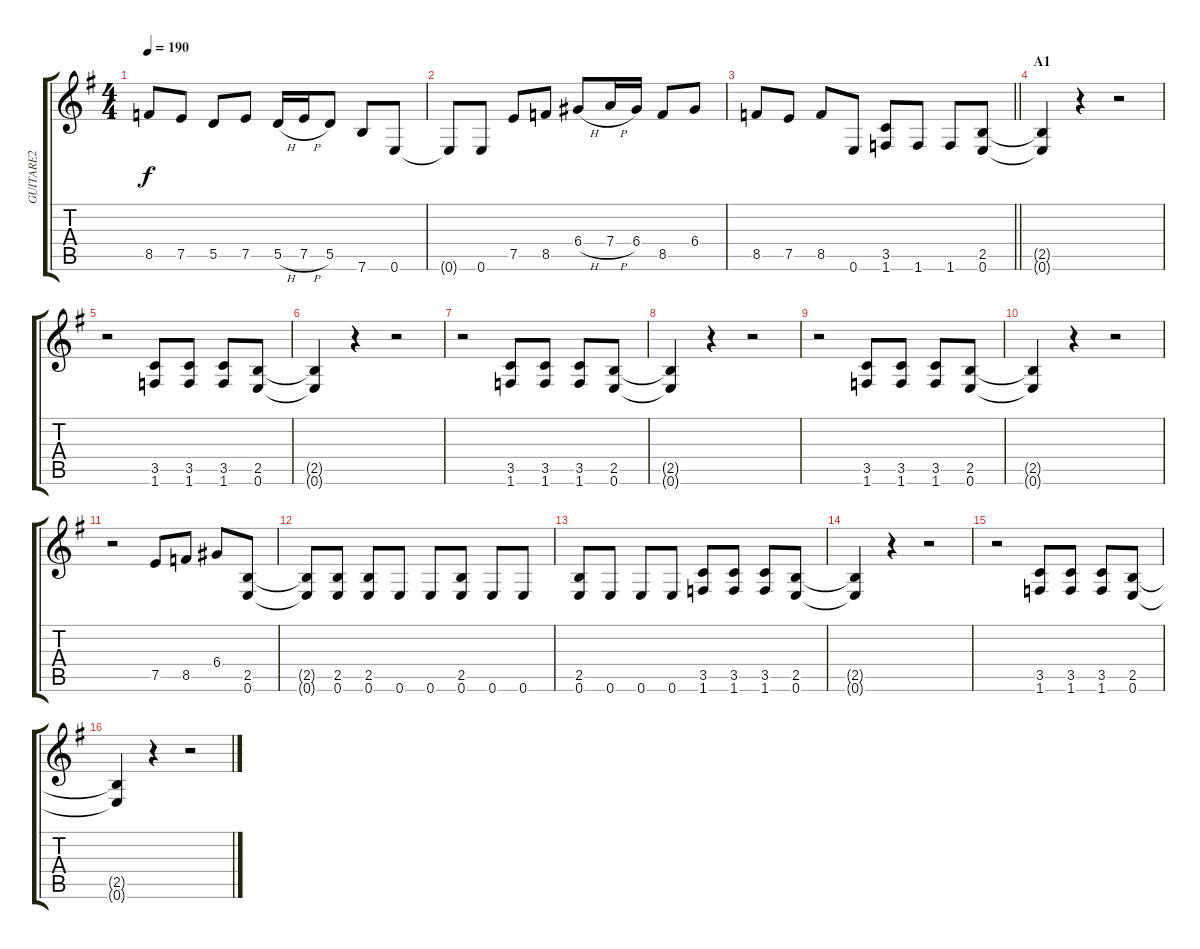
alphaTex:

\track ("GUITARE2" "GUITARE2") {instrument distortionguitar}
\staff {score tabs}
\tuning (E4 B3 G3 D3 A2 E2) {hide}
\ts (4 4)
\tempo 190
\clef g2
\ks g
8.5.8{dy f} 7.5.8 5.5.8 7.5.8 5.5{h}.16 7.5{h}.16 5.5.8 7.6.8 0.6.8 |
0.6{t}.8 0.6.8 7.5.8 8.5.8 6.4{h}.8 7.4{h}.16 6.4.16 8.5.8 6.4.8 |
\barLineRight lightlight
8.5.8 7.5.8 8.5.8 0.6.8 (3.5 1.6).8 1.6.8 1.6.8 (2.5 0.6).8 |
\section ("" "A1")
(2.5{t} 0.6{t}).4 r.4 r.2 |
r.2 (3.5 1.6).8 (3.5 1.6).8 (3.5 1.6).8 (2.5 0.6).8 |
(2.5{t} 0.6{t}).4 r.4 r.2 |
r.2 (3.5 1.6).8 (3.5 1.6).8 (3.5 1.6).8 (2.5 0.6).8 |
(2.5{t} 0.6{t}).4 r.4 r.2 |
r.2 (3.5 1.6).8 (3.5 1.6).8 (3.5 1.6).8 (2.5 0.6).8 |
(2.5{t} 0.6{t}).4 r.4 r.2 |
r.2 7.5.8 8.5.8 6.4.8 (2.5 0.6).8 |
(2.5{t} 0.6{t}).8 (2.5 0.6).8 (2.5 0.6).8 0.6.8 0.6.8 (2.5 0.6).8 0.6.8 0.6.8 |
(2.5 0.6).8 0.6.8 0.6.8 0.6.8 (3.5 1.6).8 (3.5 1.6).8 (3.5 1.6).8 (2.5 0.6).8 |
(2.5{t} 0.6{t}).4 r.4 r.2 |
r.2 (3.5 1.6).8 (3.5 1.6).8 (3.5 1.6).8 (2.5 0.6).8 |
(2.5{t} 0.6{t}).4 r.4 r.2
